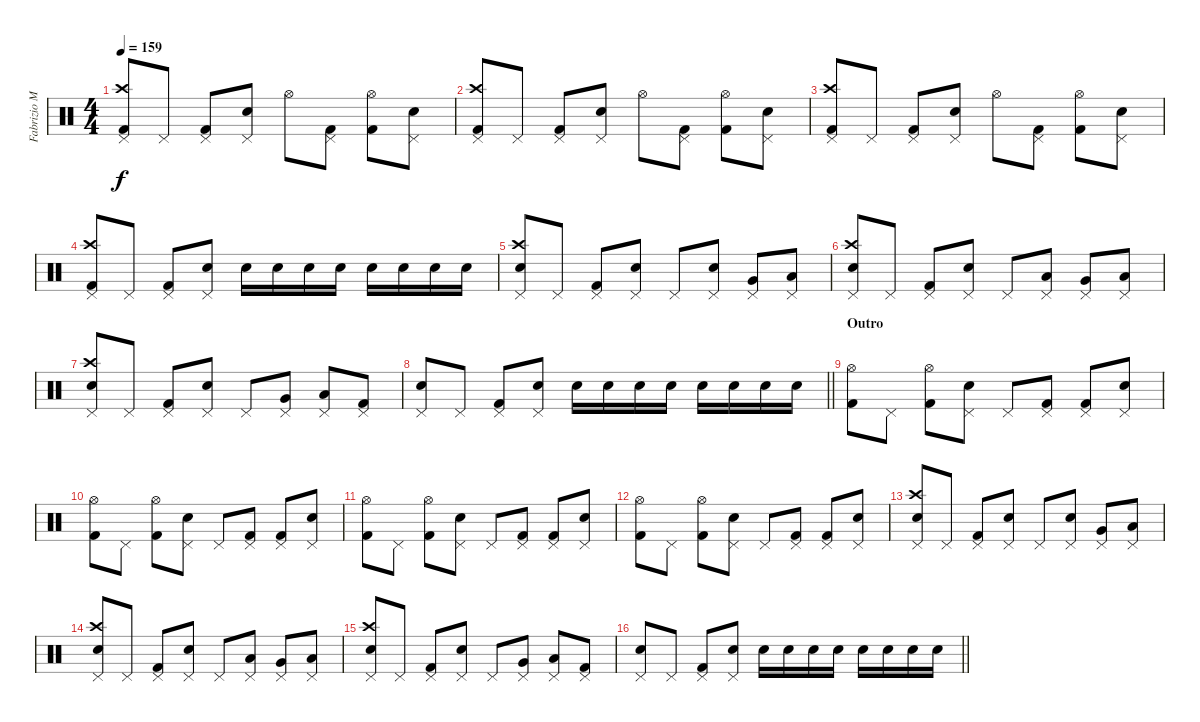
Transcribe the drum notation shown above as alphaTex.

\track ("Fabrizio Moretti" "Fabrizio M") {instrument percussion}
\staff {score}
\articulation defaults
\ts (4 4)
\tempo 159
\clef neutral
\ks c
("Pedal Hi-Hat (hit)" "Crash high (hit)" "Kick (hit) 2").8{dy f} "Pedal Hi-Hat (hit)".8 ("Pedal Hi-Hat (hit)" "Kick (hit) 2").8 ("Pedal Hi-Hat (hit)" "Snare (hit) 2").8 "Hi-Hat (open)".8 ("Pedal Hi-Hat (hit)" "Kick (hit) 2").8 ("Hi-Hat (open)" "Kick (hit) 2").8 ("Pedal Hi-Hat (hit)" "Snare (hit) 2").8 |
("Pedal Hi-Hat (hit)" "Crash high (hit)" "Kick (hit) 2").8 "Pedal Hi-Hat (hit)".8 ("Pedal Hi-Hat (hit)" "Kick (hit) 2").8 ("Pedal Hi-Hat (hit)" "Snare (hit) 2").8 "Hi-Hat (open)".8 ("Pedal Hi-Hat (hit)" "Kick (hit) 2").8 ("Hi-Hat (open)" "Kick (hit) 2").8 ("Pedal Hi-Hat (hit)" "Snare (hit) 2").8 |
("Pedal Hi-Hat (hit)" "Crash high (hit)" "Kick (hit) 2").8 "Pedal Hi-Hat (hit)".8 ("Pedal Hi-Hat (hit)" "Kick (hit) 2").8 ("Pedal Hi-Hat (hit)" "Snare (hit) 2").8 "Hi-Hat (open)".8 ("Pedal Hi-Hat (hit)" "Kick (hit) 2").8 ("Hi-Hat (open)" "Kick (hit) 2").8 ("Pedal Hi-Hat (hit)" "Snare (hit) 2").8 |
("Pedal Hi-Hat (hit)" "Crash high (hit)" "Kick (hit) 2").8 "Pedal Hi-Hat (hit)".8 ("Pedal Hi-Hat (hit)" "Kick (hit) 2").8 ("Pedal Hi-Hat (hit)" "Snare (hit) 2").8 "Snare (hit) 2".16 "Snare (hit) 2".16 "Snare (hit) 2".16 "Snare (hit) 2".16 "Snare (hit) 2".16 "Snare (hit) 2".16 "Snare (hit) 2".16 "Snare (hit) 2".16 |
("Pedal Hi-Hat (hit)" "Crash high (hit)" "Snare (hit) 2").8 "Pedal Hi-Hat (hit)".8 ("Pedal Hi-Hat (hit)" "Kick (hit) 2").8 ("Pedal Hi-Hat (hit)" "Snare (hit) 2").8 "Pedal Hi-Hat (hit)".8 ("Pedal Hi-Hat (hit)" "Snare (hit) 2").8 ("Pedal Hi-Hat (hit)" "Very Low Tom (hit)").8 ("Pedal Hi-Hat (hit)" "Low Floor Tom (hit)").8 |
("Pedal Hi-Hat (hit)" "Crash high (hit)" "Snare (hit) 2").8 "Pedal Hi-Hat (hit)".8 ("Pedal Hi-Hat (hit)" "Kick (hit) 2").8 ("Pedal Hi-Hat (hit)" "Snare (hit) 2").8 "Pedal Hi-Hat (hit)".8 ("Pedal Hi-Hat (hit)" "Low Tom (hit)").8 ("Pedal Hi-Hat (hit)" "Very Low Tom (hit)").8 ("Pedal Hi-Hat (hit)" "Low Floor Tom (hit)").8 |
("Pedal Hi-Hat (hit)" "Crash high (hit)" "Snare (hit) 2").8 "Pedal Hi-Hat (hit)".8 ("Pedal Hi-Hat (hit)" "Kick (hit) 2").8 ("Pedal Hi-Hat (hit)" "Snare (hit) 2").8 "Pedal Hi-Hat (hit)".8 ("Pedal Hi-Hat (hit)" "Very Low Tom (hit)").8 ("Pedal Hi-Hat (hit)" "Low Floor Tom (hit)").8 ("Pedal Hi-Hat (hit)" "Kick (hit) 2").8 |
\barLineRight lightlight
("Pedal Hi-Hat (hit)" "Snare (hit) 2").8 "Pedal Hi-Hat (hit)".8 ("Pedal Hi-Hat (hit)" "Kick (hit) 2").8 ("Pedal Hi-Hat (hit)" "Snare (hit) 2").8 "Snare (hit) 2".16 "Snare (hit) 2".16 "Snare (hit) 2".16 "Snare (hit) 2".16 "Snare (hit) 2".16 "Snare (hit) 2".16 "Snare (hit) 2".16 "Snare (hit) 2".16 |
\section ("" "Outro")
("Hi-Hat (open)" "Kick (hit) 2").8 "Pedal Hi-Hat (hit)".8 ("Hi-Hat (open)" "Kick (hit) 2").8 ("Pedal Hi-Hat (hit)" "Snare (hit) 2").8 "Pedal Hi-Hat (hit)".8 ("Pedal Hi-Hat (hit)" "Kick (hit) 2").8 ("Pedal Hi-Hat (hit)" "Kick (hit) 2").8 ("Pedal Hi-Hat (hit)" "Snare (hit) 2").8 |
("Hi-Hat (open)" "Kick (hit) 2").8 "Pedal Hi-Hat (hit)".8 ("Hi-Hat (open)" "Kick (hit) 2").8 ("Pedal Hi-Hat (hit)" "Snare (hit) 2").8 "Pedal Hi-Hat (hit)".8 ("Pedal Hi-Hat (hit)" "Kick (hit) 2").8 ("Pedal Hi-Hat (hit)" "Kick (hit) 2").8 ("Pedal Hi-Hat (hit)" "Snare (hit) 2").8 |
("Hi-Hat (open)" "Kick (hit) 2").8 "Pedal Hi-Hat (hit)".8 ("Hi-Hat (open)" "Kick (hit) 2").8 ("Pedal Hi-Hat (hit)" "Snare (hit) 2").8 "Pedal Hi-Hat (hit)".8 ("Pedal Hi-Hat (hit)" "Kick (hit) 2").8 ("Pedal Hi-Hat (hit)" "Kick (hit) 2").8 ("Pedal Hi-Hat (hit)" "Snare (hit) 2").8 |
("Hi-Hat (open)" "Kick (hit) 2").8 "Pedal Hi-Hat (hit)".8 ("Hi-Hat (open)" "Kick (hit) 2").8 ("Pedal Hi-Hat (hit)" "Snare (hit) 2").8 "Pedal Hi-Hat (hit)".8 ("Pedal Hi-Hat (hit)" "Kick (hit) 2").8 ("Pedal Hi-Hat (hit)" "Kick (hit) 2").8 ("Pedal Hi-Hat (hit)" "Snare (hit) 2").8 |
("Pedal Hi-Hat (hit)" "Crash high (hit)" "Snare (hit) 2").8 "Pedal Hi-Hat (hit)".8 ("Pedal Hi-Hat (hit)" "Kick (hit) 2").8 ("Pedal Hi-Hat (hit)" "Snare (hit) 2").8 "Pedal Hi-Hat (hit)".8 ("Pedal Hi-Hat (hit)" "Snare (hit) 2").8 ("Pedal Hi-Hat (hit)" "Very Low Tom (hit)").8 ("Pedal Hi-Hat (hit)" "Low Floor Tom (hit)").8 |
("Pedal Hi-Hat (hit)" "Crash high (hit)" "Snare (hit) 2").8 "Pedal Hi-Hat (hit)".8 ("Pedal Hi-Hat (hit)" "Kick (hit) 2").8 ("Pedal Hi-Hat (hit)" "Snare (hit) 2").8 "Pedal Hi-Hat (hit)".8 ("Pedal Hi-Hat (hit)" "Low Tom (hit)").8 ("Pedal Hi-Hat (hit)" "Very Low Tom (hit)").8 ("Pedal Hi-Hat (hit)" "Low Floor Tom (hit)").8 |
("Pedal Hi-Hat (hit)" "Crash high (hit)" "Snare (hit) 2").8 "Pedal Hi-Hat (hit)".8 ("Pedal Hi-Hat (hit)" "Kick (hit) 2").8 ("Pedal Hi-Hat (hit)" "Snare (hit) 2").8 "Pedal Hi-Hat (hit)".8 ("Pedal Hi-Hat (hit)" "Very Low Tom (hit)").8 ("Pedal Hi-Hat (hit)" "Low Floor Tom (hit)").8 ("Pedal Hi-Hat (hit)" "Kick (hit) 2").8 |
\barLineRight lightlight
("Pedal Hi-Hat (hit)" "Snare (hit) 2").8 "Pedal Hi-Hat (hit)".8 ("Pedal Hi-Hat (hit)" "Kick (hit) 2").8 ("Pedal Hi-Hat (hit)" "Snare (hit) 2").8 "Snare (hit) 2".16 "Snare (hit) 2".16 "Snare (hit) 2".16 "Snare (hit) 2".16 "Snare (hit) 2".16 "Snare (hit) 2".16 "Snare (hit) 2".16 "Snare (hit) 2".16
